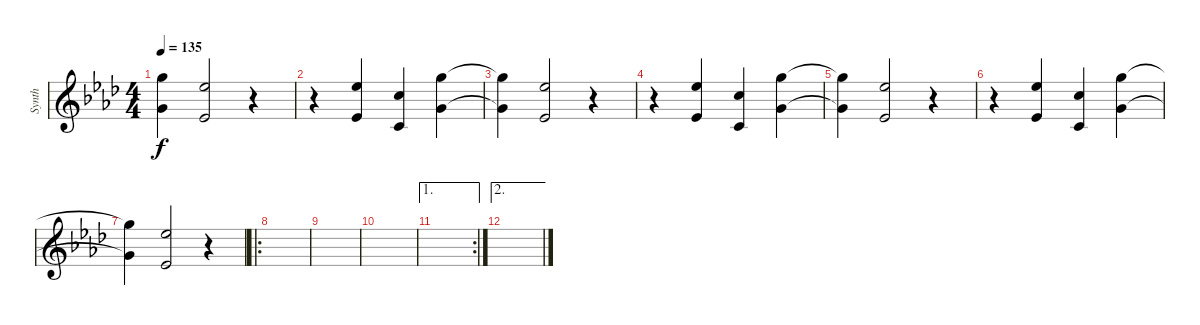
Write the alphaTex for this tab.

\track ("Synth" "Synth") {instrument stringensemble1}
\staff {score}
\tuning (E4 B3 G3 D3 A2 E2) {hide}
\ts (4 4)
\tempo 135
\clef g2
\ks ab
(15.1{t} 12.3{t}).4{dy f} (11.1 8.3).2 r.4 |
r.4 (11.1 8.3).4 (8.1 5.3).4 (15.1 12.3).4 |
(15.1{t} 12.3{t}).4 (11.1 8.3).2 r.4 |
r.4 (11.1 8.3).4 (8.1 5.3).4 (15.1 12.3).4 |
(15.1{t} 12.3{t}).4 (11.1 8.3).2 r.4 |
r.4 (11.1 8.3).4 (8.1 5.3).4 (15.1 12.3).4 |
(15.1{t} 12.3{t}).4 (11.1 8.3).2 r.4 |
\ro
|
|
|
\ae 1
\rc 2
|
\ae 2
